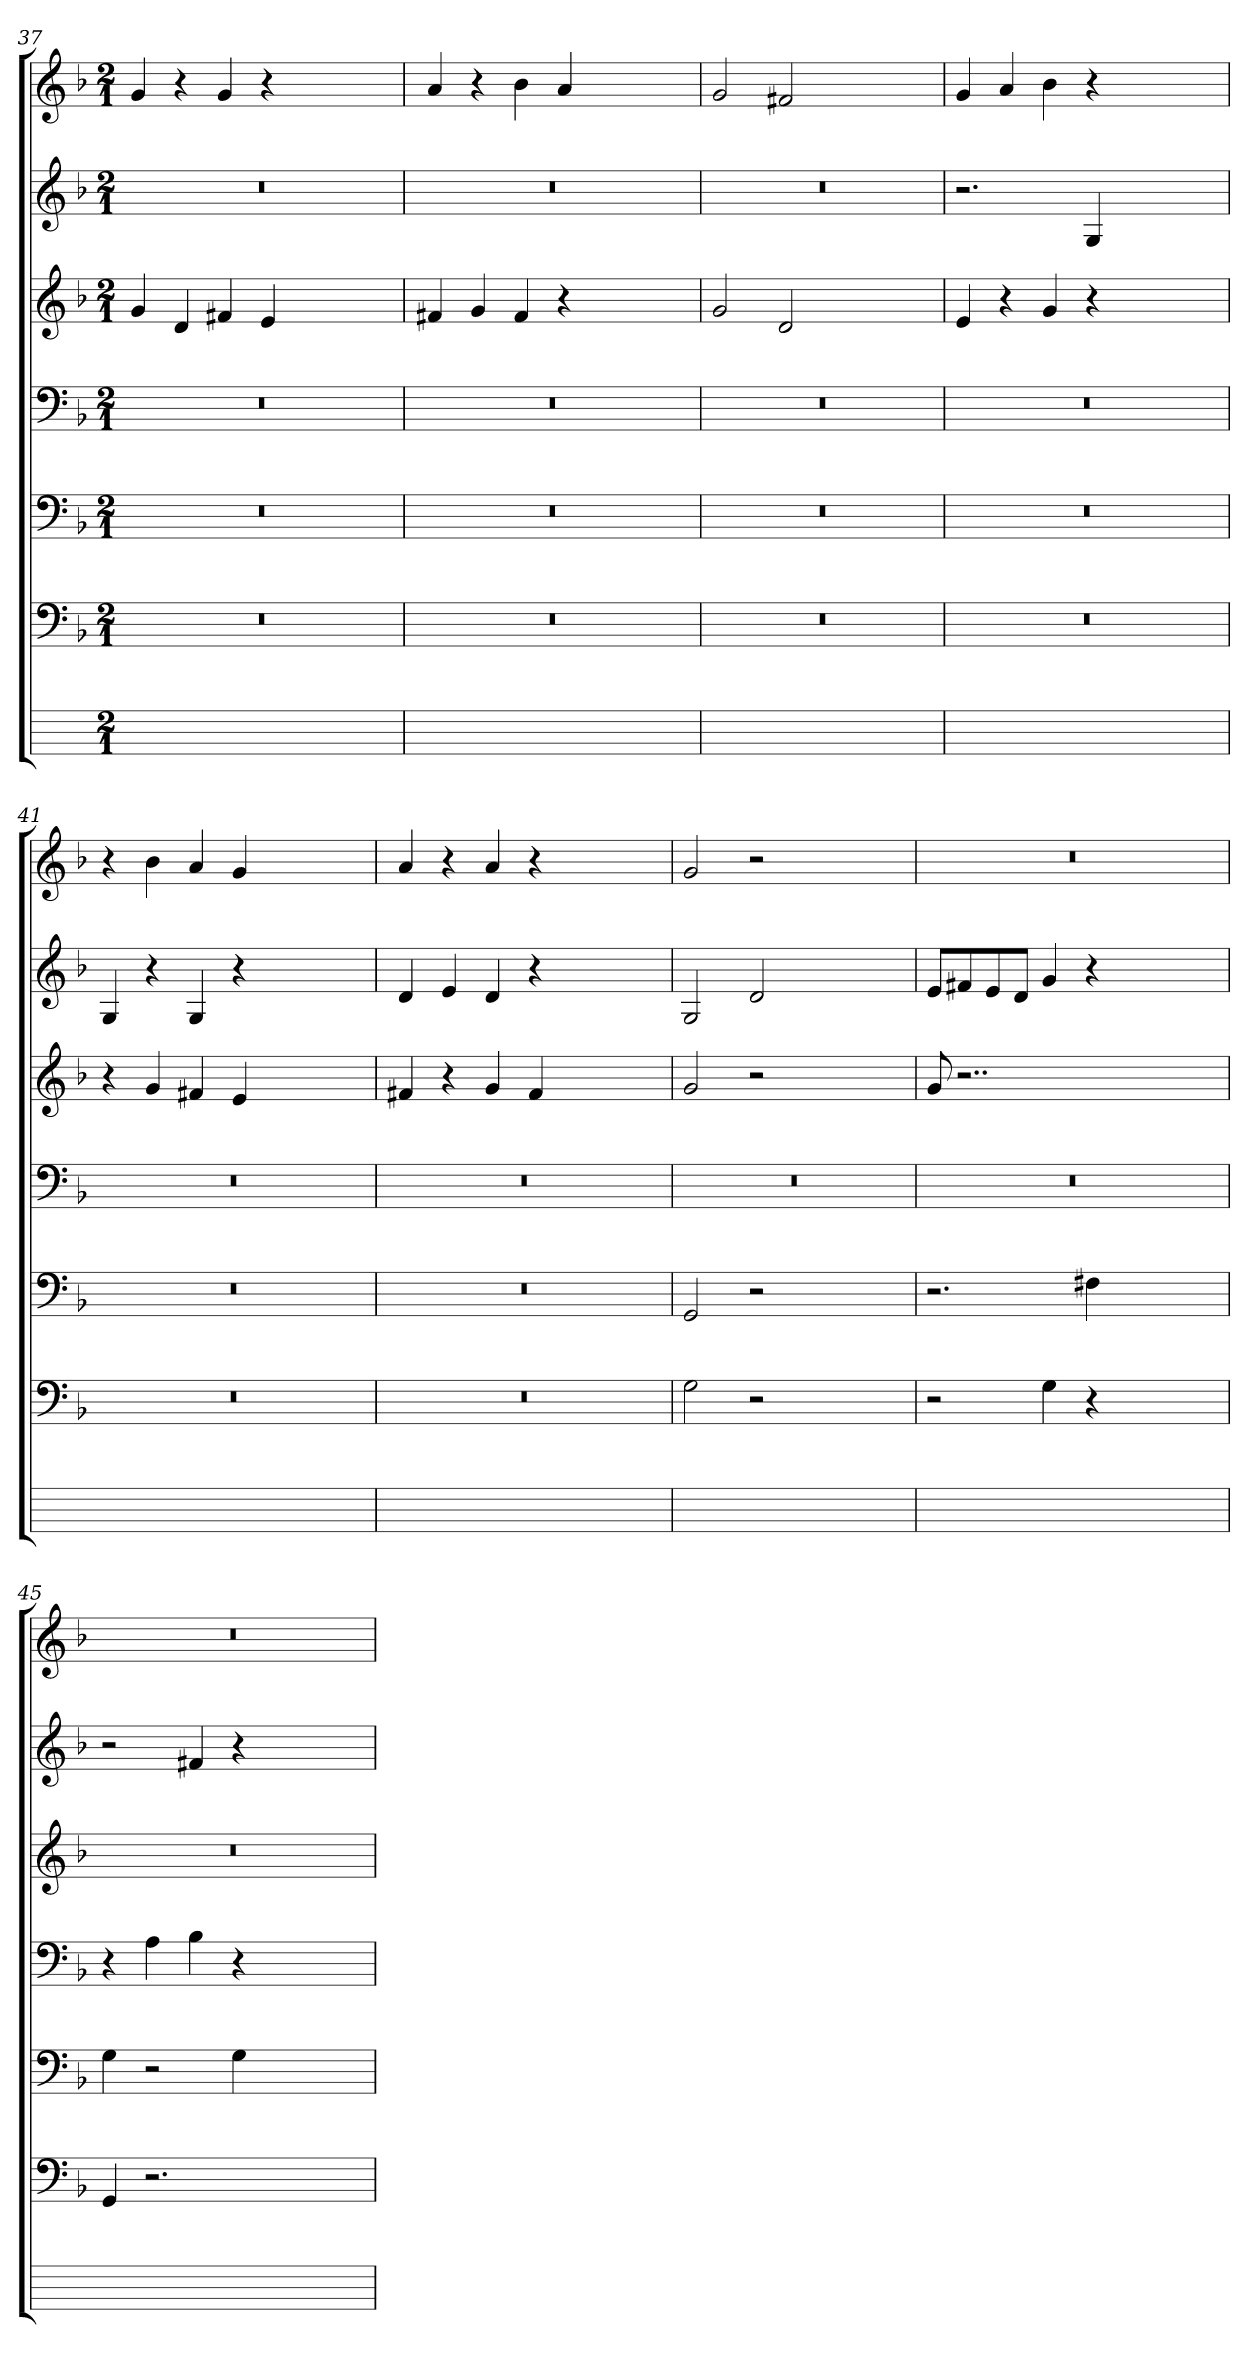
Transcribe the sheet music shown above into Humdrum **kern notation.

**kern	**kern	**kern	**kern	**kern	**kern	**kern
*part7	*part6	*part5	*part4	*part3	*part2	*part1
*staff7	*staff6	*staff5	*staff4	*staff3	*staff2	*staff1
*	*clefF4	*clefF4	*clefF4	*clefG2	*clefG2	*clefG2
*	*k[b-]	*k[b-]	*k[b-]	*k[b-]	*k[b-]	*k[b-]
*	*F:	*F:	*F:	*F:	*F:	*F:
*M2/1	*M2/1	*M2/1	*M2/1	*M2/1	*M2/1	*M2/1
=37	=37	=37	=37	=37	=37	=37
0ryy	0r	0r	0r	4g	0r	4gi
.	.	.	.	4dj	.	4r
.	.	.	.	4f#XZ	.	4g
.	.	.	.	4e	.	4r
.	.	.	.	1ryy	.	1ryy
=38	=38	=38	=38	=38	=38	=38
0ryy	0r	0r	0r	4f#XZ	0r	4a
.	.	.	.	4gj	.	4r
.	.	.	.	4f#V	.	4b-V
.	.	.	.	4r	.	4aj
.	.	.	.	1ryy	.	1ryy
=39	=39	=39	=39	=39	=39	=39
0ryy	0r	0r	0r	2g	0r	2g
.	.	.	.	2d	.	2f#XZ
.	.	.	.	1ryy	.	1ryy
=40	=40	=40	=40	=40	=40	=40
0ryy	0r	0r	0r	4e	2.r	4g
.	.	.	.	4r	.	4aj
.	.	.	.	4g	.	4b-
.	.	.	.	4r	4Gj	4r
.	.	.	.	1ryy	1ryy	1ryy
=41	=41	=41	=41	=41	=41	=41
0ryy	0r	0r	0r	4r	4G	4r
.	.	.	.	4gi	4r	4b-i
.	.	.	.	4f#XZ	4G	4a
.	.	.	.	4e	4r	4g
.	.	.	.	1ryy	1ryy	1ryy
=42	=42	=42	=42	=42	=42	=42
0ryy	0r	0r	0r	4f#XZ	4d	4a
.	.	.	.	4r	4ej	4r
.	.	.	.	4gV	4di	4ai
.	.	.	.	4f#j	4r	4r
.	.	.	.	1ryy	1ryy	1ryy
=43	=43	=43	=43	=43	=43	=43
0ryy	2G	2GGV	0r	2g	2G	2g
.	2r	2r	.	2r	2d	2r
.	1ryy	1ryy	.	1ryy	1ryy	1ryy
=44	=44	=44	=44	=44	=44	=44
0ryy	2r	2.r	0r	8gi	8eL	0r
.	.	.	.	2..r	8f#Xj	.
.	.	.	.	.	8ej	.
.	.	.	.	.	8djJ	.
.	4G	.	.	.	4g	.
.	4r	4F#Xj	.	.	4r	.
.	1ryy	1ryy	.	1ryy	1ryy	.
=45	=45	=45	=45	=45	=45	=45
0ryy	4GG	4G	4r	0r	2r	0r
.	2.r	2r	4Aj	.	.	.
.	.	.	4B-V	.	4f#XZ	.
.	.	4Gi	4r	.	4r	.
.	1ryy	1ryy	1ryy	.	1ryy	.
=	=	=	=	=	=	=
*-	*-	*-	*-	*-	*-	*-
